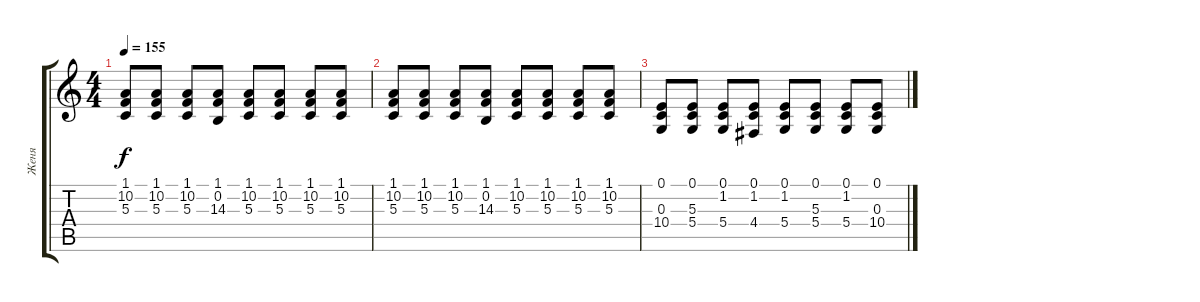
\track ("Женя" "Женя") {instrument brightacousticpiano}
\staff {score tabs}
\tuning (E4 B3 G3 D3 A2 E2) {hide}
\ts (4 4)
\tempo 155
\clef g2
\ks c
(1.1 10.2 5.3).8{dy f} (1.1 10.2 5.3).8 (1.1 10.2 5.3).8 (1.1 0.2 14.3).8 (1.1 10.2 5.3).8 (1.1 10.2 5.3).8 (1.1 10.2 5.3).8 (1.1 10.2 5.3).8 |
(1.1 10.2 5.3).8 (1.1 10.2 5.3).8 (1.1 10.2 5.3).8 (1.1 0.2 14.3).8 (1.1 10.2 5.3).8 (1.1 10.2 5.3).8 (1.1 10.2 5.3).8 (1.1 10.2 5.3).8 |
(0.1 0.3 10.4).8 (0.1 5.3 5.4).8 (0.1 1.2 5.4).8 (0.1 1.2 4.4).8 (0.1 1.2 5.4).8 (0.1 5.3 5.4).8 (0.1 1.2 5.4).8 (0.1 0.3 10.4).8
